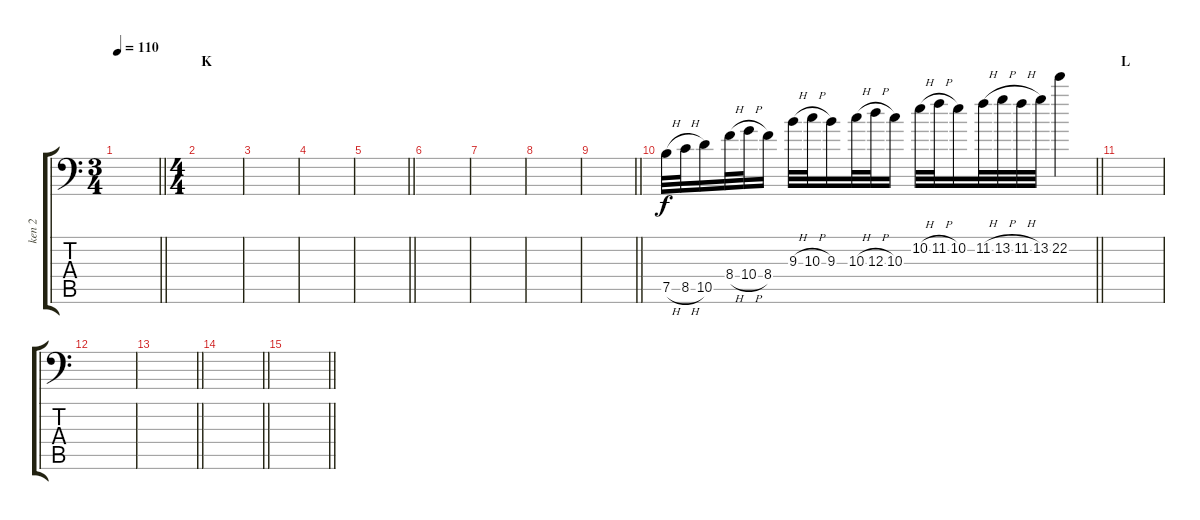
\track ("ken 2" "ken 2") {instrument distortionguitar}
\staff {score tabs}
\tuning (B3 Gb3 D3 A2 E2 A1) {hide}
\ts (3 4)
\tempo 110
\clef f4
\barLineRight lightlight
\ks c
|
\ts (4 4)
\section ("" "K")
|
|
|
\barLineRight lightlight
|
|
|
|
\barLineRight lightlight
|
\barLineRight lightlight
7.5{h}.32 8.5{h}.32 10.5.16 8.4{h}.32 10.4{h}.32 8.4.16 9.3{h}.32 10.3{h}.32 9.3.16 10.3{h}.32 12.3{h}.32 10.3.16 10.2{h}.32 11.2{h}.32 10.2.16 11.2{h}.32 13.2{h}.32 11.2{h}.32 13.2.32 22.2.4 |
\section ("" "L")
|
|
\barLineRight lightlight
|
\barLineRight lightlight
|
\barLineRight lightlight
